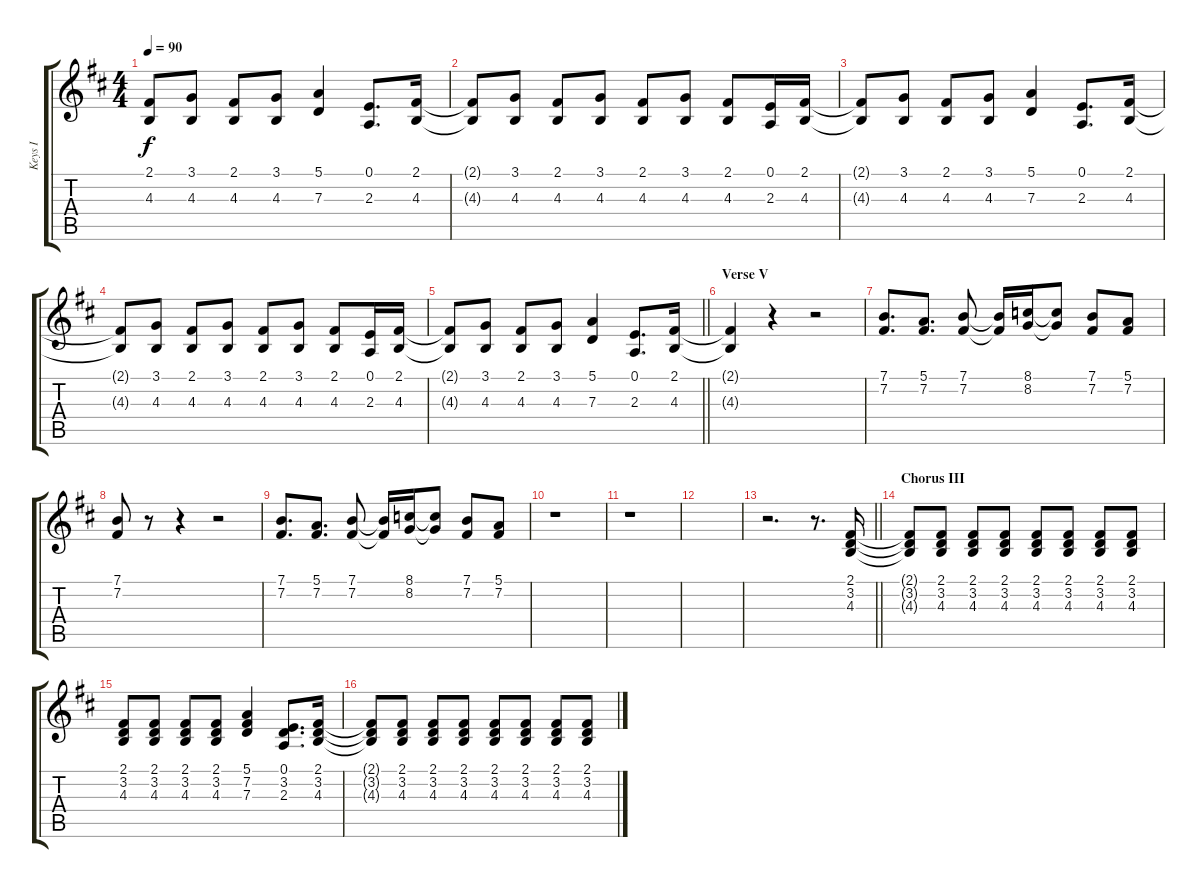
\track ("Keys I" "Keys I") {instrument lead2sawtooth}
\staff {score tabs}
\tuning (E4 B3 G3 D3 A2 E2) {hide}
\ts (4 4)
\tempo 90
\clef g2
\ks bminor
(2.1{t} 4.3{t}).8{dy f} (3.1 4.3).8 (2.1 4.3).8 (3.1 4.3).8 (5.1 7.3).4 (0.1 2.3).8{d} (2.1 4.3).16 |
(2.1{t} 4.3{t}).8 (3.1 4.3).8 (2.1 4.3).8 (3.1 4.3).8 (2.1 4.3).8 (3.1 4.3).8 (2.1 4.3).8 (0.1 2.3).16 (2.1 4.3).16 |
(2.1{t} 4.3{t}).8 (3.1 4.3).8 (2.1 4.3).8 (3.1 4.3).8 (5.1 7.3).4 (0.1 2.3).8{d} (2.1 4.3).16 |
(2.1{t} 4.3{t}).8 (3.1 4.3).8 (2.1 4.3).8 (3.1 4.3).8 (2.1 4.3).8 (3.1 4.3).8 (2.1 4.3).8 (0.1 2.3).16 (2.1 4.3).16 |
\barLineRight lightlight
(2.1{t} 4.3{t}).8 (3.1 4.3).8 (2.1 4.3).8 (3.1 4.3).8 (5.1 7.3).4 (0.1 2.3).8{d} (2.1 4.3).16 |
\section ("" "Verse V")
(2.1{t} 4.3{t}).4 r.4 r.2 |
(7.1 7.2).8{d} (5.1 7.2).8{d} (7.1 7.2).8 (7.1{t} 7.2{t}).16 (8.1 8.2).16 (8.1{t} 8.2{t}).8 (7.1 7.2).8 (5.1 7.2).8 |
(7.1 7.2).8 r.8 r.4 r.2 |
(7.1 7.2).8{d} (5.1 7.2).8{d} (7.1 7.2).8 (7.1{t} 7.2{t}).16 (8.1 8.2).16 (8.1{t} 8.2{t}).8 (7.1 7.2).8 (5.1 7.2).8 |
r.1 |
r.1 |
|
\barLineRight lightlight
r.2{d} r.8{d} (2.1 3.2 4.3).16 |
\section ("" "Chorus III")
(2.1{t} 3.2{t} 4.3{t}).8 (2.1 3.2 4.3).8 (2.1 3.2 4.3).8 (2.1 3.2 4.3).8 (2.1 3.2 4.3).8 (2.1 3.2 4.3).8 (2.1 3.2 4.3).8 (2.1 3.2 4.3).8 |
(2.1 3.2 4.3).8 (2.1 3.2 4.3).8 (2.1 3.2 4.3).8 (2.1 3.2 4.3).8 (5.1 7.2 7.3).4 (0.1 3.2 2.3).8{d} (2.1 3.2 4.3).16 |
(2.1{t} 3.2{t} 4.3{t}).8 (2.1 3.2 4.3).8 (2.1 3.2 4.3).8 (2.1 3.2 4.3).8 (2.1 3.2 4.3).8 (2.1 3.2 4.3).8 (2.1 3.2 4.3).8 (2.1 3.2 4.3).8
